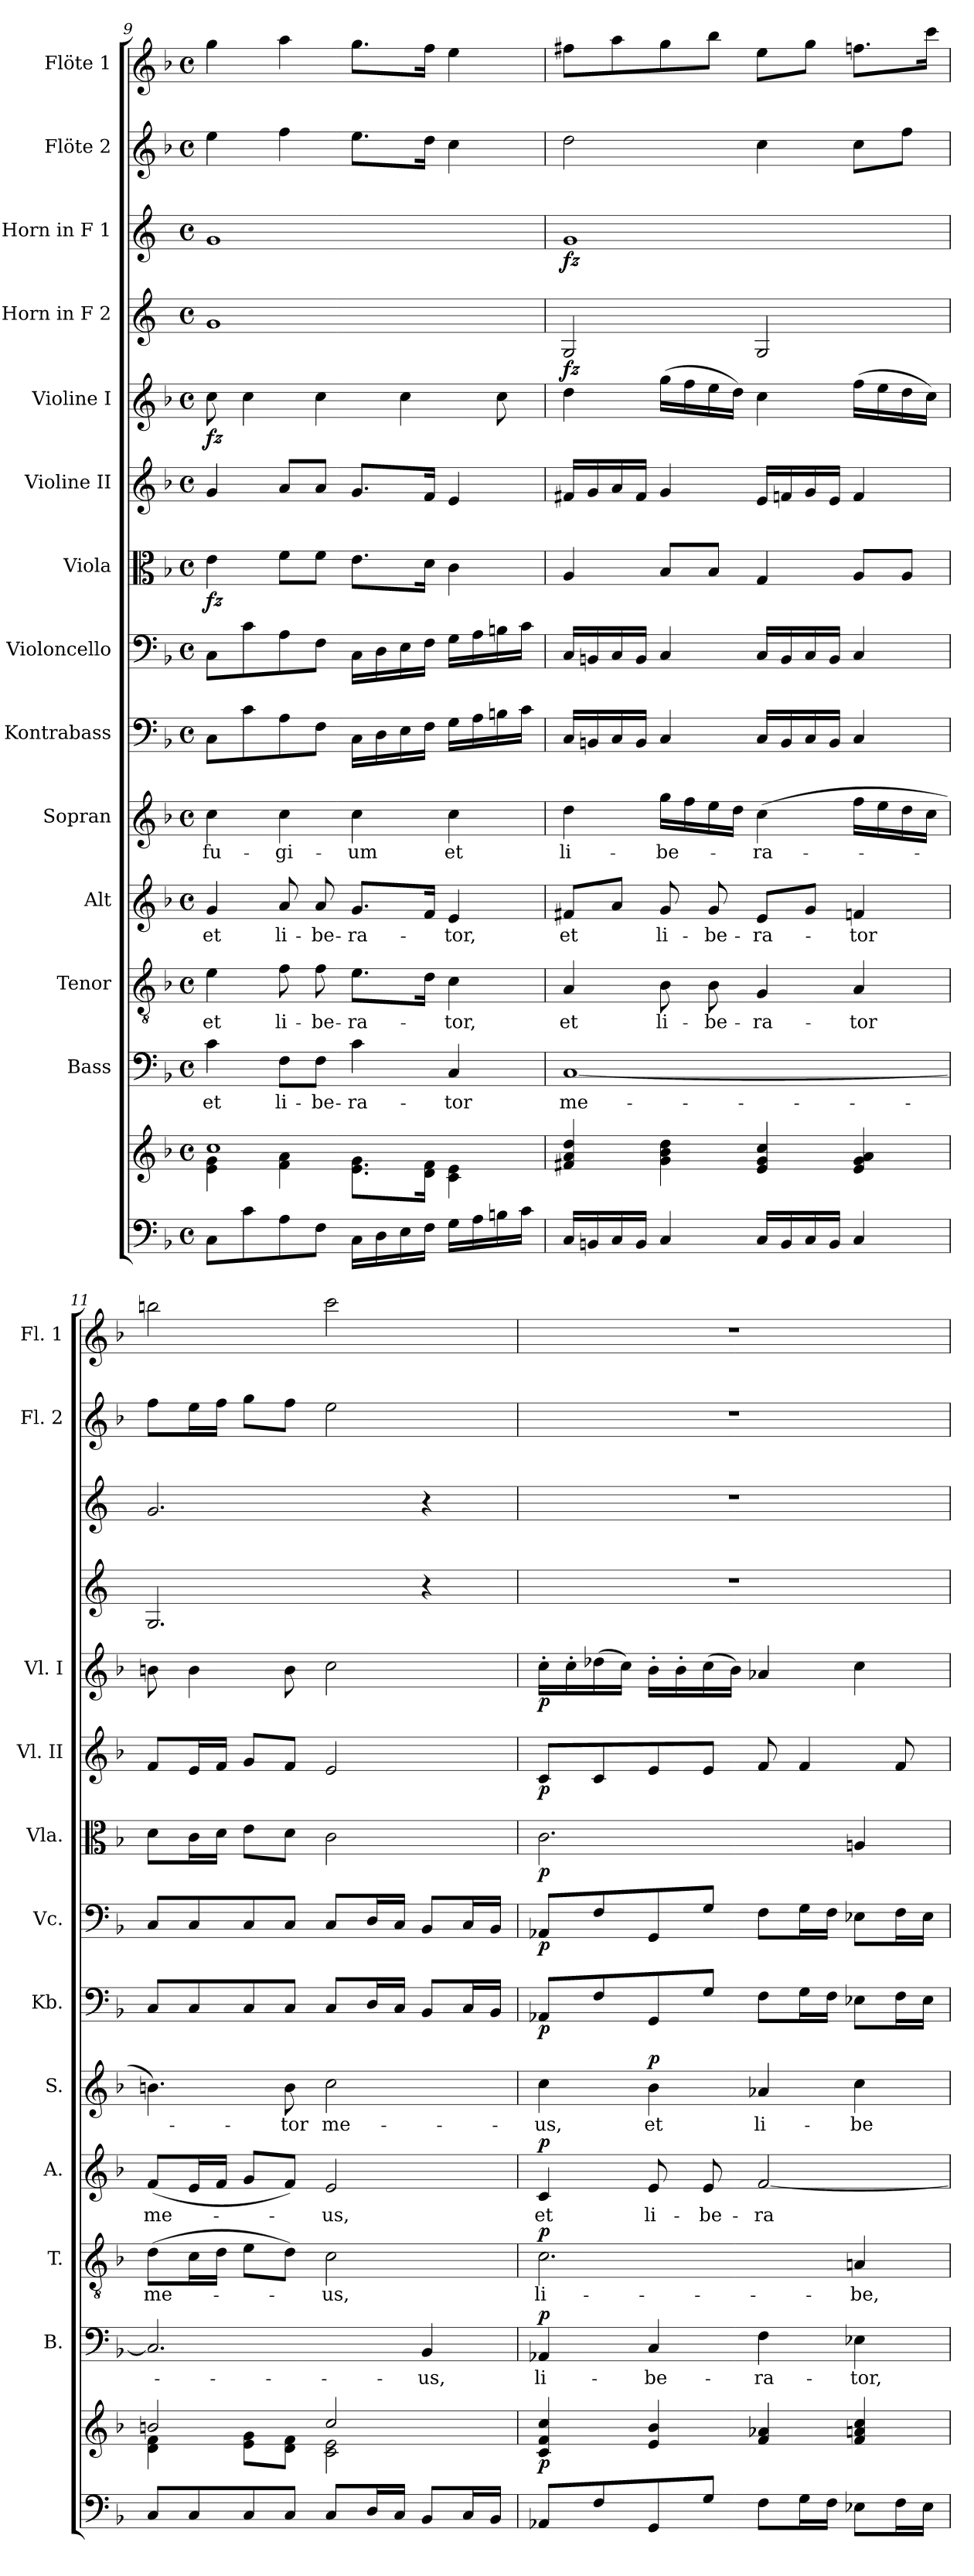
**kern	**kern	**dynam	**kern	**text	**dynam	**kern	**text	**dynam	**kern	**text	**dynam	**kern	**text	**dynam	**kern	**dynam	**kern	**dynam	**kern	**dynam	**kern	**dynam	**kern	**dynam	**kern	**dynam	**kern	**dynam	**kern	**kern
*part14	*part14	*part14	*part13	*part13	*part13	*part12	*part12	*part12	*part11	*part11	*part11	*part10	*part10	*part10	*part9	*part9	*part8	*part8	*part7	*part7	*part6	*part6	*part5	*part5	*part4	*part4	*part3	*part3	*part2	*part1
*staff15	*staff14	*staff14/15	*staff13	*staff13	*staff13	*staff12	*staff12	*staff12	*staff11	*staff11	*staff11	*staff10	*staff10	*staff10	*staff9	*staff9	*staff8	*staff8	*staff7	*staff7	*staff6	*staff6	*staff5	*staff5	*staff4	*staff4	*staff3	*staff3	*staff2	*staff1
*	*	*	*I"Bass	*	*	*I"Tenor	*	*	*I"Alt	*	*	*I"Sopran	*	*	*I"Kontrabass	*	*I"Violoncello	*	*I"Viola	*	*I"Violine II	*	*I"Violine I	*	*I"Horn in F 2	*	*I"Horn in F 1	*	*I"Flöte 2	*I"Flöte 1
*	*	*	*I'B.	*	*	*I'T.	*	*	*I'A.	*	*	*I'S.	*	*	*I'Kb.	*	*I'Vc.	*	*I'Vla.	*	*I'Vl. II	*	*I'Vl. I	*	*	*	*	*	*I'Fl. 2	*I'Fl. 1
!!LO:PB:g=z
*clefF4	*clefG2	*	*clefF4	*	*	*clefGv2	*	*	*clefG2	*	*	*clefG2	*	*	*clefF4	*	*clefF4	*	*clefC3	*	*clefG2	*	*clefG2	*	*clefG2	*	*clefG2	*	*clefG2	*clefG2
*	*	*	*	*	*	*	*	*	*	*	*	*	*	*	*ITrd7c12	*	*	*	*	*	*	*	*	*	*ITrd4c7	*	*ITrd4c7	*	*	*
*k[b-]	*k[b-]	*	*k[b-]	*	*	*k[b-]	*	*	*k[b-]	*	*	*k[b-]	*	*	*k[b-]	*	*k[b-]	*	*k[b-]	*	*k[b-]	*	*k[b-]	*	*k[b-]	*	*k[b-]	*	*k[b-]	*k[b-]
*F:	*F:	*	*F:	*	*	*F:	*	*	*F:	*	*	*F:	*	*	*F:	*	*F:	*	*F:	*	*F:	*	*F:	*	*F:	*	*F:	*	*F:	*F:
*M4/4	*M4/4	*	*M4/4	*	*	*M4/4	*	*	*M4/4	*	*	*M4/4	*	*	*M4/4	*	*M4/4	*	*M4/4	*	*M4/4	*	*M4/4	*	*M4/4	*	*M4/4	*	*M4/4	*M4/4
*met(c)	*met(c)	*	*met(c)	*	*	*met(c)	*	*	*met(c)	*	*	*met(c)	*	*	*met(c)	*	*met(c)	*	*met(c)	*	*met(c)	*	*met(c)	*	*met(c)	*	*met(c)	*	*met(c)	*met(c)
=9	=9	=9	=9	=9	=9	=9	=9	=9	=9	=9	=9	=9	=9	=9	=9	=9	=9	=9	=9	=9	=9	=9	=9	=9	=9	=9	=9	=9	=9	=9
*	*^	*	*	*	*	*	*	*	*	*	*	*	*	*	*	*	*	*	*	*	*	*	*	*	*	*	*	*	*	*
!	!	!	!	!	!LO:LY:b	!	!	!LO:LY:b	!	!	!LO:LY:b	!	!	!LO:LY:b	!	!	!	!	!	!	!LO:DY:b	!	!	!	!LO:DY:b	!	!	!	!	!	!
8C\L	1cc	4e\ 4g\	.	4c\	et	.	4e\	et	.	4g/	et	.	4cc\	-fu-	.	8CC\L	.	8C\L	.	4e\	fz	4g/	.	8cc\	fz	1c	.	1c	.	4ee\	4gg\
8c\	.	.	.	.	.	.	.	.	.	.	.	.	.	.	.	8C\	.	8c\	.	.	.	.	.	4cc\	.	.	.	.	.	.	.
!	!	!	!	!	!LO:LY:b	!	!	!LO:LY:b	!	!	!LO:LY:b	!	!	!LO:LY:b	!	!	!	!	!	!	!	!	!	!	!	!	!	!	!	!	!
8A\	.	4f\ 4a\	.	8F\L	li-	.	8f\	li-	.	8a/	li-	.	4cc\	-gi-	.	8AA\	.	8A\	.	8f\L	.	8a/L	.	.	.	.	.	.	.	4ff\	4aa\
!	!	!	!	!	!LO:LY:b	!	!	!LO:LY:b	!	!	!LO:LY:b	!	!	!	!	!	!	!	!	!	!	!	!	!	!	!	!	!	!	!	!
8F\J	.	.	.	8F\J	-be-	.	8f\	-be-	.	8a/	-be-	.	.	.	.	8FF\J	.	8F\J	.	8f\J	.	8a/J	.	4cc\	.	.	.	.	.	.	.
!	!	!	!	!	!LO:LY:b	!	!	!LO:LY:b	!	!	!LO:LY:b	!	!	!LO:LY:b	!	!	!	!	!	!	!	!	!	!	!	!	!	!	!	!	!
16C\LL	.	8.e\ 8.g\L	.	4c\	-ra-	.	8.e\L	-ra-	.	8.g/L	-ra-	.	4cc\	-um	.	16CC\LL	.	16C\LL	.	8.e\L	.	8.g/L	.	.	.	.	.	.	.	8.ee\L	8.gg\L
16D\	.	.	.	.	.	.	.	.	.	.	.	.	.	.	.	16DD\	.	16D\	.	.	.	.	.	.	.	.	.	.	.	.	.
16E\	.	.	.	.	.	.	.	.	.	.	.	.	.	.	.	16EE\	.	16E\	.	.	.	.	.	4cc\	.	.	.	.	.	.	.
16F\JJ	.	16d\ 16f\Jk	.	.	.	.	16d\Jk	.	.	16f/Jk	.	.	.	.	.	16FF\JJ	.	16F\JJ	.	16d\Jk	.	16f/Jk	.	.	.	.	.	.	.	16dd\Jk	16ff\Jk
!	!	!	!	!	!LO:LY:b	!	!	!LO:LY:b	!	!	!LO:LY:b	!	!	!LO:LY:b	!	!	!	!	!	!	!	!	!	!	!	!	!	!	!	!	!
16G\LL	.	4c\ 4e\	.	4C/	-tor	.	4c\	-tor,	.	4e/	-tor,	.	4cc\	et	.	16GG\LL	.	16G\LL	.	4c\	.	4e/	.	.	.	.	.	.	.	4cc\	4ee\
16A\	.	.	.	.	.	.	.	.	.	.	.	.	.	.	.	16AA\	.	16A\	.	.	.	.	.	.	.	.	.	.	.	.	.
16Bn\	.	.	.	.	.	.	.	.	.	.	.	.	.	.	.	16BBn\	.	16Bn\	.	.	.	.	.	8cc\	.	.	.	.	.	.	.
16c\JJ	.	.	.	.	.	.	.	.	.	.	.	.	.	.	.	16C\JJ	.	16c\JJ	.	.	.	.	.	.	.	.	.	.	.	.	.
*	*v	*v	*	*	*	*	*	*	*	*	*	*	*	*	*	*	*	*	*	*	*	*	*	*	*	*	*	*	*	*	*
=10	=10	=10	=10	=10	=10	=10	=10	=10	=10	=10	=10	=10	=10	=10	=10	=10	=10	=10	=10	=10	=10	=10	=10	=10	=10	=10	=10	=10	=10	=10
!	!	!	!	!LO:LY:b	!	!	!LO:LY:b	!	!	!LO:LY:b	!	!	!LO:LY:b	!	!	!	!	!	!	!	!	!	!	!	!	!LO:DY:b	!	!LO:DY:b	!	!
16C/LL	4f#X/ 4a/ 4dd/	.	[1C	me-	.	4A/	et	.	8f#X/L	et	.	4dd\	li-	.	16CC/LL	.	16C/LL	.	4A/	.	16f#X/LL	.	4dd\	.	2C/	fz	1c	fz	2dd\	8ff#X\L
16BBn/	.	.	.	.	.	.	.	.	.	.	.	.	.	.	16BBBn/	.	16BBn/	.	.	.	16g/	.	.	.	.	.	.	.	.	.
16C/	.	.	.	.	.	.	.	.	8a/J	.	.	.	.	.	16CC/	.	16C/	.	.	.	16a/	.	.	.	.	.	.	.	.	8aa\
16BB/JJ	.	.	.	.	.	.	.	.	.	.	.	.	.	.	16BBB/JJ	.	16BB/JJ	.	.	.	16f#/JJ	.	.	.	.	.	.	.	.	.
!	!	!	!	!	!	!	!LO:LY:b	!	!	!LO:LY:b	!	!	!LO:LY:b	!	!	!	!	!	!	!	!	!	!	!	!	!	!	!	!	!
4C/	4g\ 4b-\ 4dd\	.	.	.	.	8B-\	li-	.	8g/	li-	.	16gg\LL	-be-	.	4CC/	.	4C/	.	8B-/L	.	4g/	.	(>16gg\LL	.	.	.	.	.	.	8gg\
.	.	.	.	.	.	.	.	.	.	.	.	16ff\	.	.	.	.	.	.	.	.	.	.	16ff\	.	.	.	.	.	.	.
!	!	!	!	!	!	!	!LO:LY:b	!	!	!LO:LY:b	!	!	!	!	!	!	!	!	!	!	!	!	!	!	!	!	!	!	!	!
.	.	.	.	.	.	8B-\	-be-	.	8g/	-be-	.	16ee\	.	.	.	.	.	.	8B-/J	.	.	.	16ee\	.	.	.	.	.	.	8bb-\J
.	.	.	.	.	.	.	.	.	.	.	.	16dd\JJ	.	.	.	.	.	.	.	.	.	.	16dd\JJ)	.	.	.	.	.	.	.
!	!	!	!	!	!	!	!LO:LY:b	!	!	!LO:LY:b	!	!	!LO:LY:b	!	!	!	!	!	!	!	!	!	!	!	!	!	!	!	!	!
16C/LL	4e/ 4g/ 4cc/	.	.	.	.	4G/	-ra-	.	8e/L	-ra-	.	(>4cc\	-ra-	.	16CC/LL	.	16C/LL	.	4G/	.	16e/LL	.	4cc\	.	2C/	.	.	.	4cc\	8ee\L
16BB/	.	.	.	.	.	.	.	.	.	.	.	.	.	.	16BBB/	.	16BB/	.	.	.	16fn/	.	.	.	.	.	.	.	.	.
16C/	.	.	.	.	.	.	.	.	8g/J	.	.	.	.	.	16CC/	.	16C/	.	.	.	16g/	.	.	.	.	.	.	.	.	8gg\J
16BB/JJ	.	.	.	.	.	.	.	.	.	.	.	.	.	.	16BBB/JJ	.	16BB/JJ	.	.	.	16e/JJ	.	.	.	.	.	.	.	.	.
!	!	!	!	!	!	!	!LO:LY:b	!	!	!LO:LY:b	!	!	!	!	!	!	!	!	!	!	!	!	!	!	!	!	!	!	!	!
4C/	4e/ 4g/ 4a/	.	.	.	.	4A/	-tor	.	4fn/	-tor	.	16ff\LL	.	.	4CC/	.	4C/	.	8A/L	.	4f/	.	(>16ff\LL	.	.	.	.	.	8cc\L	8.ffn\L
.	.	.	.	.	.	.	.	.	.	.	.	16ee\	.	.	.	.	.	.	.	.	.	.	16ee\	.	.	.	.	.	.	.
.	.	.	.	.	.	.	.	.	.	.	.	16dd\	.	.	.	.	.	.	8A/J	.	.	.	16dd\	.	.	.	.	.	8ff\J	.
.	.	.	.	.	.	.	.	.	.	.	.	16cc\JJ	.	.	.	.	.	.	.	.	.	.	16cc\JJ)	.	.	.	.	.	.	16ccc\Jk
=11	=11	=11	=11	=11	=11	=11	=11	=11	=11	=11	=11	=11	=11	=11	=11	=11	=11	=11	=11	=11	=11	=11	=11	=11	=11	=11	=11	=11	=11	=11
*	*^	*	*	*	*	*	*	*	*	*	*	*	*	*	*	*	*	*	*	*	*	*	*	*	*	*	*	*	*	*
!	!	!	!	!	!	!	!	!LO:LY:b	!	!	!LO:LY:b	!	!	!	!	!	!	!	!	!	!	!	!	!	!	!	!	!	!	!	!
8C/L	2bn/	4d\ 4f\	.	2.C/]	.	.	(>8d\L	me-	.	(<8f/L	me-	.	4.bn\)	.	.	8CC/L	.	8C/L	.	8d\L	.	8f/L	.	8bn\	.	2.C/	.	2.c/	.	8ff\L	2bbn\
8C/	.	.	.	.	.	.	16c\L	.	.	16e/L	.	.	.	.	.	8CC/	.	8C/	.	16c\L	.	16e/L	.	4b\	.	.	.	.	.	16ee\L	.
.	.	.	.	.	.	.	16d\JJ	.	.	16f/JJ	.	.	.	.	.	.	.	.	.	16d\JJ	.	16f/JJ	.	.	.	.	.	.	.	16ff\JJ	.
8C/	.	8e\ 8g\L	.	.	.	.	8e\L	.	.	8g/L	.	.	.	.	.	8CC/	.	8C/	.	8e\L	.	8g/L	.	.	.	.	.	.	.	8gg\L	.
!	!	!	!	!	!	!	!	!	!	!	!	!	!	!LO:LY:b	!	!	!	!	!	!	!	!	!	!	!	!	!	!	!	!	!
8C/J	.	8d\ 8f\J	.	.	.	.	8d\J)	.	.	8f/J)	.	.	8b\	-tor	.	8CC/J	.	8C/J	.	8d\J	.	8f/J	.	8b\	.	.	.	.	.	8ff\J	.
!	!	!	!	!	!	!	!	!LO:LY:b	!	!	!LO:LY:b	!	!	!LO:LY:b	!	!	!	!	!	!	!	!	!	!	!	!	!	!	!	!	!
8C/L	2cc/	2c\ 2e\	.	.	.	.	2c\	-us,	.	2e/	-us,	.	2cc\	me-	.	8CC/L	.	8C/L	.	2c\	.	2e/	.	2cc\	.	.	.	.	.	2ee\	2ccc\
16D/L	.	.	.	.	.	.	.	.	.	.	.	.	.	.	.	16DD/L	.	16D/L	.	.	.	.	.	.	.	.	.	.	.	.	.
16C/JJ	.	.	.	.	.	.	.	.	.	.	.	.	.	.	.	16CC/JJ	.	16C/JJ	.	.	.	.	.	.	.	.	.	.	.	.	.
!	!	!	!	!	!LO:LY:b	!	!	!	!	!	!	!	!	!	!	!	!	!	!	!	!	!	!	!	!	!	!	!	!	!	!
8BB-/L	.	.	.	4BB-/	-us,	.	.	.	.	.	.	.	.	.	.	8BBB-/L	.	8BB-/L	.	.	.	.	.	.	.	4r	.	4r	.	.	.
16C/L	.	.	.	.	.	.	.	.	.	.	.	.	.	.	.	16CC/L	.	16C/L	.	.	.	.	.	.	.	.	.	.	.	.	.
16BB-/JJ	.	.	.	.	.	.	.	.	.	.	.	.	.	.	.	16BBB-/JJ	.	16BB-/JJ	.	.	.	.	.	.	.	.	.	.	.	.	.
*	*v	*v	*	*	*	*	*	*	*	*	*	*	*	*	*	*	*	*	*	*	*	*	*	*	*	*	*	*	*	*	*
=12	=12	=12	=12	=12	=12	=12	=12	=12	=12	=12	=12	=12	=12	=12	=12	=12	=12	=12	=12	=12	=12	=12	=12	=12	=12	=12	=12	=12	=12	=12
!	!	!LO:DY:b	!	!LO:LY:b	!LO:DY:a	!	!LO:LY:b	!LO:DY:a	!	!LO:LY:b	!LO:DY:a	!	!LO:LY:b	!	!	!LO:DY:b	!	!LO:DY:b	!	!LO:DY:b	!	!LO:DY:b	!	!LO:DY:b	!	!	!	!	!	!
8AA-X/L	4c/ 4f/ 4cc/	p	4AA-X/	li-	p	2.c\	li-	p	4c/	et	p	4cc\	-us,	.	8AAA-X/L	p	8AA-X/L	p	2.c\	p	8c/L	p	16cc'>\LL	p	1r	.	1r	.	1r	1r
.	.	.	.	.	.	.	.	.	.	.	.	.	.	.	.	.	.	.	.	.	.	.	16cc'>\	.	.	.	.	.	.	.
8F/	.	.	.	.	.	.	.	.	.	.	.	.	.	.	8FF/	.	8F/	.	.	.	8c/	.	(>16dd-X\	.	.	.	.	.	.	.
.	.	.	.	.	.	.	.	.	.	.	.	.	.	.	.	.	.	.	.	.	.	.	16cc\JJ)	.	.	.	.	.	.	.
!	!	!	!	!LO:LY:b	!	!	!	!	!	!LO:LY:b	!	!	!LO:LY:b	!LO:DY:a	!	!	!	!	!	!	!	!	!	!	!	!	!	!	!	!
8GG/	4e/ 4b-/	.	4C/	-be-	.	.	.	.	8e/	li-	.	4b-\	et	p	8GGG/	.	8GG/	.	.	.	8e/	.	16b-'>\LL	.	.	.	.	.	.	.
.	.	.	.	.	.	.	.	.	.	.	.	.	.	.	.	.	.	.	.	.	.	.	16b-'>\	.	.	.	.	.	.	.
!	!	!	!	!	!	!	!	!	!	!LO:LY:b	!	!	!	!	!	!	!	!	!	!	!	!	!	!	!	!	!	!	!	!
8G/J	.	.	.	.	.	.	.	.	8e/	-be-	.	.	.	.	8GG/J	.	8G/J	.	.	.	8e/J	.	(>16cc\	.	.	.	.	.	.	.
.	.	.	.	.	.	.	.	.	.	.	.	.	.	.	.	.	.	.	.	.	.	.	16b-\JJ)	.	.	.	.	.	.	.
!	!	!	!	!LO:LY:b	!	!	!	!	!	!LO:LY:b	!	!	!LO:LY:b	!	!	!	!	!	!	!	!	!	!	!	!	!	!	!	!	!
8F\L	4f/ 4a-X/	.	4F\	-ra-	.	.	.	.	[2f/	-ra-	.	4a-X/	li-	.	8FF\L	.	8F\L	.	.	.	8f/	.	4a-X/	.	.	.	.	.	.	.
16G\L	.	.	.	.	.	.	.	.	.	.	.	.	.	.	16GG\L	.	16G\L	.	.	.	4f/	.	.	.	.	.	.	.	.	.
16F\JJ	.	.	.	.	.	.	.	.	.	.	.	.	.	.	16FF\JJ	.	16F\JJ	.	.	.	.	.	.	.	.	.	.	.	.	.
!	!	!	!	!LO:LY:b	!	!	!LO:LY:b	!	!	!	!	!	!LO:LY:b	!	!	!	!	!	!	!	!	!	!	!	!	!	!	!	!	!
8E-X\L	4f/ 4an/ 4cc/	.	4E-X\	-tor,	.	4An/	-be,	.	.	.	.	4cc\	-be-	.	8EE-X\L	.	8E-X\L	.	4An/	.	.	.	4cc\	.	.	.	.	.	.	.
16F\L	.	.	.	.	.	.	.	.	.	.	.	.	.	.	16FF\L	.	16F\L	.	.	.	8f/	.	.	.	.	.	.	.	.	.
16E-\JJ	.	.	.	.	.	.	.	.	.	.	.	.	.	.	16EE-\JJ	.	16E-\JJ	.	.	.	.	.	.	.	.	.	.	.	.	.
=	=	=	=	=	=	=	=	=	=	=	=	=	=	=	=	=	=	=	=	=	=	=	=	=	=	=	=	=	=	=
*-	*-	*-	*-	*-	*-	*-	*-	*-	*-	*-	*-	*-	*-	*-	*-	*-	*-	*-	*-	*-	*-	*-	*-	*-	*-	*-	*-	*-	*-	*-
